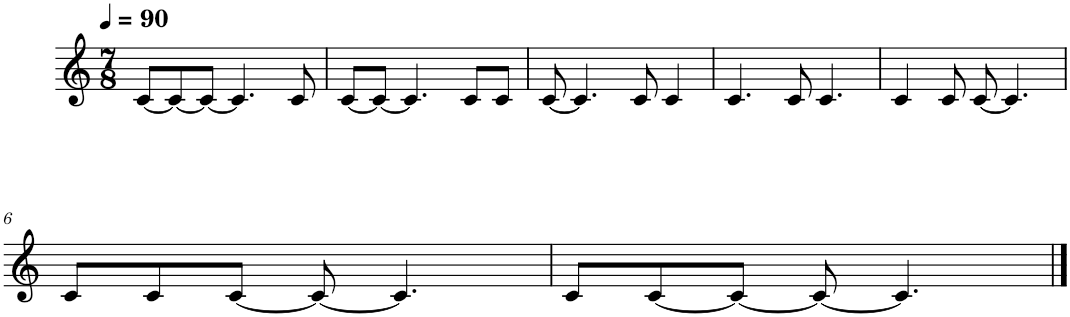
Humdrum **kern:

**kern
*part1
*staff1
*I"Piano
*I'Pno.
*clefG2
*k[]
*M7/8
*MM90
=1
[8c/L
8c/_
8c/J_
4.c/]
8c/
=2
[8c/L
8c/J_
4.c/]
8c/L
8c/J
=3
[8c/
4.c/]
8c/
4c/
=4
4.c/
8c/
4.c/
=5
4c/
8c/
[8c/
4.c/]
!!LO:LB:g=z
=6
8c/L
8c/
[8c/J
8c/_
4.c/]
=7
8c/L
[8c/
8c/J_
8c/_
4.c/]
==
*-
